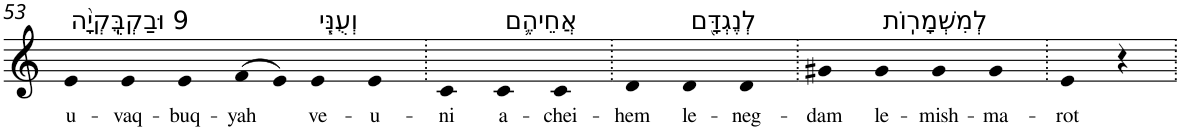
**kern	**text
*part1	*part1
*staff1	*staff1
*I"Piano	*
*I'Pno	*
!!LO:PB:g=z
*clefG2	*
*k[]	*
=53	=53
!LO:TX:a:t=9 וּבַקְבֻּֽקְיָ֨ה	!
!	!LO:LY:b
4e	u-
!	!LO:LY:b
4e	-vaq-
!	!LO:LY:b
4e	-buq-
!	!LO:LY:b
(>8f	-yah
8e)	.
!LO:TX:a:t=וְעֻנִּ֧י	!
!	!LO:LY:b
4e	ve-
!	!LO:LY:b
4e	-u-
=54.	=54.
!	!LO:LY:b
4c	-ni
!LO:TX:a:t=אֲחֵיהֶ֛ם	!
!	!LO:LY:b
4c	a-
!	!LO:LY:b
4c	-chei-
=55.	=55.
!	!LO:LY:b
4d	-hem
!LO:TX:a:t=לְנֶגְדָּ֖ם	!
!	!LO:LY:b
4d	le-
!	!LO:LY:b
4d	-neg-
=56.	=56.
!	!LO:LY:b
4g#X	-dam
!LO:TX:a:t=לְמִשְׁמָרֽוֹת	!
!	!LO:LY:b
4g#	le-
!	!LO:LY:b
4g#	-mish-
!	!LO:LY:b
4g#	-ma-
=57.	=57.
!	!LO:LY:b
4e	-rot
4r	.
=.	=.
*-	*-
